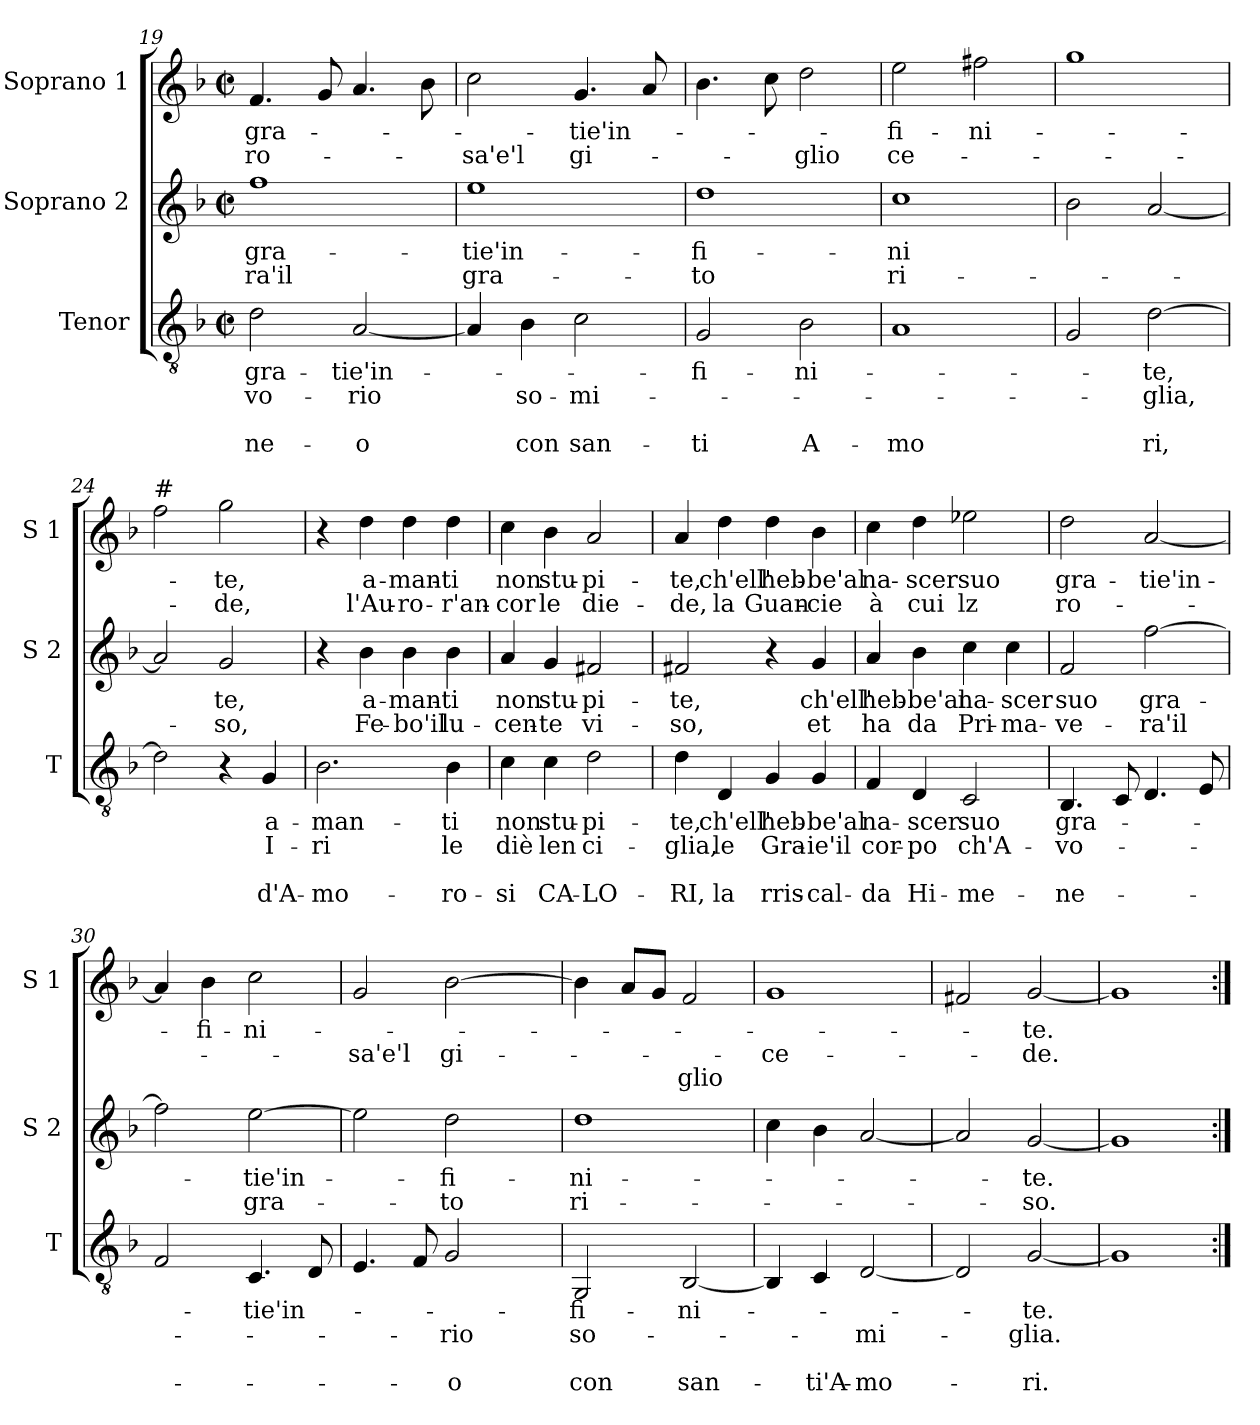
**kern	**text	**text	**text	**text	**kern	**text	**text	**kern	**text	**text	**text
*part3	*part3	*part3	*part3	*part3	*part2	*part2	*part2	*part1	*part1	*part1	*part1
*staff3	*staff3	*staff3	*staff3	*staff3	*staff2	*staff2	*staff2	*staff1	*staff1	*staff1	*staff1
*I"Tenor	*	*	*	*	*I"Soprano 2	*	*	*I"Soprano 1	*	*	*
*I'T	*	*	*	*	*I'S 2	*	*	*I'S 1	*	*	*
*clefGv2	*	*	*	*	*clefG2	*	*	*clefG2	*	*	*
*k[b-]	*	*	*	*	*k[b-]	*	*	*k[b-]	*	*	*
*F:	*	*	*	*	*F:	*	*	*F:	*	*	*
*M2/2	*	*	*	*	*M2/2	*	*	*M2/2	*	*	*
*met(c|)	*	*	*	*	*met(c|)	*	*	*met(c|)	*	*	*
=19	=19	=19	=19	=19	=19	=19	=19	=19	=19	=19	=19
!	!LO:LY:b	!LO:LY:b	!	!LO:LY:b	!	!LO:LY:b	!LO:LY:b	!	!LO:LY:b	!LO:LY:b	!
2d\	gra-	-vo-	.	-ne-	1ff	gra-	-ra'il	4.f/	gra-	ro-	.
.	.	.	.	.	.	.	.	8g/	.	.	.
!	!LO:LY:b	!LO:LY:b	!	!LO:LY:b	!	!	!	!	!	!	!
[2A/	-tie'in-	-rio	.	-o	.	.	.	4.a/	.	.	.
.	.	.	.	.	.	.	.	8b-\	.	.	.
=20	=20	=20	=20	=20	=20	=20	=20	=20	=20	=20	=20
!	!	!	!	!	!	!LO:LY:b	!LO:LY:b	!	!	!LO:LY:b	!
4A/]	.	.	.	.	1ee	-tie'in-	gra-	2cc\	.	-sa'e'l	.
!	!	!LO:LY:b	!	!LO:LY:b	!	!	!	!	!	!	!
4B-\	.	so-	.	con	.	.	.	.	.	.	.
!	!	!LO:LY:b	!	!LO:LY:b	!	!	!	!	!LO:LY:b	!LO:LY:b	!
2c\	.	-mi-	.	san-	.	.	.	4.g/	-tie'in-	gi-	.
.	.	.	.	.	.	.	.	8a/	.	.	.
!!LO:LB:g=z
=21	=21	=21	=21	=21	=21	=21	=21	=21	=21	=21	=21
!	!LO:LY:b	!	!	!LO:LY:b	!	!LO:LY:b	!LO:LY:b	!	!	!	!
2G/	-fi-	.	.	-ti	1dd	-fi-	-to	4.b-\	.	.	.
.	.	.	.	.	.	.	.	8cc\	.	.	.
!	!LO:LY:b	!	!	!LO:LY:b	!	!	!	!	!	!LO:LY:b	!
2B-\	-ni-	.	.	A-	.	.	.	2dd\	.	-glio	.
=22	=22	=22	=22	=22	=22	=22	=22	=22	=22	=22	=22
!	!	!	!	!LO:LY:b	!	!LO:LY:b	!LO:LY:b	!	!LO:LY:b	!LO:LY:b	!
1A	.	.	.	-mo	1cc	-ni	ri-	2ee\	-fi-	ce-	.
!	!	!	!	!	!	!	!	!	!LO:LY:b	!	!
.	.	.	.	.	.	.	.	2ff#X\	-ni-	.	.
=23	=23	=23	=23	=23	=23	=23	=23	=23	=23	=23	=23
2G/	.	.	.	.	2b-\	.	.	1gg	.	.	.
!	!LO:LY:b	!LO:LY:b	!	!LO:LY:b	!	!	!	!	!	!	!
[2d\	-te,	-glia,	.	ri,	[2a/	.	.	.	.	.	.
=24	=24	=24	=24	=24	=24	=24	=24	=24	=24	=24	=24
!	!	!	!	!	!	!	!	!LO:TX:a:t=#	!	!	!
2d\]	.	.	.	.	2a/]	.	.	2ff\	.	.	.
!	!	!	!	!	!	!LO:LY:b	!LO:LY:b	!	!LO:LY:b	!LO:LY:b	!
4r	.	.	.	.	2g/	te,	-so,	2gg\	-te,	-de,	.
!	!LO:LY:b	!LO:LY:b	!	!LO:LY:b	!	!	!	!	!	!	!
4G/	a-	I-	.	d'A-	.	.	.	.	.	.	.
=25	=25	=25	=25	=25	=25	=25	=25	=25	=25	=25	=25
!	!LO:LY:b	!LO:LY:b	!	!LO:LY:b	!	!	!	!	!	!	!
2.B-\	-man-	-ri	.	-mo-	4r	.	.	4r	.	.	.
!	!	!	!	!	!	!LO:LY:b	!LO:LY:b	!	!LO:LY:b	!LO:LY:b	!
.	.	.	.	.	4b-\	a-	Fe-	4dd\	a-	l'Au-	.
!	!	!	!	!	!	!LO:LY:b	!LO:LY:b	!	!LO:LY:b	!LO:LY:b	!
.	.	.	.	.	4b-\	-man-	-bo'il	4dd\	-man-	-ro-	.
!	!LO:LY:b	!LO:LY:b	!	!LO:LY:b	!	!LO:LY:b	!LO:LY:b	!	!LO:LY:b	!LO:LY:b	!
4B-\	-ti	le	.	-ro-	4b-\	-ti	lu-	4dd\	-ti	-r'an-	.
!!LO:PB:g=z
=26	=26	=26	=26	=26	=26	=26	=26	=26	=26	=26	=26
!	!LO:LY:b	!LO:LY:b	!	!LO:LY:b	!	!LO:LY:b	!LO:LY:b	!	!LO:LY:b	!LO:LY:b	!
4c\	non	diè	.	-si	4a/	non	-cen-	4cc\	non	-cor	.
!	!LO:LY:b	!LO:LY:b	!	!LO:LY:b	!	!LO:LY:b	!LO:LY:b	!	!LO:LY:b	!LO:LY:b	!
4c\	stu-	len	.	CA-	4g/	stu-	-te	4b-\	stu-	le	.
!	!LO:LY:b	!LO:LY:b	!	!LO:LY:b	!	!LO:LY:b	!LO:LY:b	!	!LO:LY:b	!LO:LY:b	!
2d\	-pi-	ci-	.	-LO-	2f#X/	-pi-	vi-	2a/	-pi-	die-	.
=27	=27	=27	=27	=27	=27	=27	=27	=27	=27	=27	=27
!	!LO:LY:b	!LO:LY:b	!	!LO:LY:b	!	!LO:LY:b	!LO:LY:b	!	!LO:LY:b	!LO:LY:b	!
4d\	-te,	-glia,	.	-RI,	2f#X/	-te,	-so,	4a/	-te,	-de,	.
!	!LO:LY:b	!LO:LY:b	!	!LO:LY:b	!	!	!	!	!LO:LY:b	!LO:LY:b	!
4D/	ch'ell'	le	.	la	.	.	.	4dd\	ch'ell'	la	.
!	!LO:LY:b	!LO:LY:b	!	!LO:LY:b	!	!	!	!	!LO:LY:b	!LO:LY:b	!
4G/	heb-	Gra-	.	rris-	4r	.	.	4dd\	heb-	Guan-	.
!	!LO:LY:b	!LO:LY:b	!	!LO:LY:b	!	!LO:LY:b	!LO:LY:b	!	!LO:LY:b	!LO:LY:b	!
4G/	-be'al	-ie'il	.	-cal-	4g/	ch'ell'	et	4b-\	-be'al	-cie	.
=28	=28	=28	=28	=28	=28	=28	=28	=28	=28	=28	=28
!	!LO:LY:b	!LO:LY:b	!	!LO:LY:b	!	!LO:LY:b	!LO:LY:b	!	!LO:LY:b	!LO:LY:b	!
4F/	na-	cor-	.	-da	4a/	heb-	ha	4cc\	na-	à	.
!	!LO:LY:b	!LO:LY:b	!	!LO:LY:b	!	!LO:LY:b	!LO:LY:b	!	!LO:LY:b	!LO:LY:b	!
4D/	-scer	-po	.	Hi-	4b-\	-be'al	da	4dd\	-scer	cui	.
!	!LO:LY:b	!LO:LY:b	!	!LO:LY:b	!	!LO:LY:b	!LO:LY:b	!	!LO:LY:b	!LO:LY:b	!
2C/	suo	ch'A-	.	-me-	4cc\	na-	Pri-	2ee-X\	suo	lz	.
!	!	!	!	!	!	!LO:LY:b	!LO:LY:b	!	!	!	!
.	.	.	.	.	4cc\	-scer	-ma-	.	.	.	.
=29	=29	=29	=29	=29	=29	=29	=29	=29	=29	=29	=29
!	!LO:LY:b	!LO:LY:b	!	!LO:LY:b	!	!LO:LY:b	!LO:LY:b	!	!LO:LY:b	!LO:LY:b	!
4.BB-/	gra-	-vo-	.	-ne-	2f/	suo	-ve-	2dd\	gra-	ro-	.
8C/	.	.	.	.	.	.	.	.	.	.	.
!	!	!	!	!	!	!LO:LY:b	!LO:LY:b	!	!LO:LY:b	!	!
4.D/	.	.	.	.	[2ff\	gra-	-ra'il	[2a/	-tie'in-	.	.
8E/	.	.	.	.	.	.	.	.	.	.	.
=30	=30	=30	=30	=30	=30	=30	=30	=30	=30	=30	=30
2F/	.	.	.	.	2ff\]	.	.	4a/]	.	.	.
!	!	!	!	!	!	!	!	!	!LO:LY:b	!	!
.	.	.	.	.	.	.	.	4b-\	-fi-	.	.
!	!LO:LY:b	!	!	!	!	!LO:LY:b	!LO:LY:b	!	!LO:LY:b	!	!
4.C/	-tie'in-	.	.	.	[2ee\	-tie'in-	gra-	2cc\	-ni-	.	.
8D/	.	.	.	.	.	.	.	.	.	.	.
!!LO:LB:g=z
=31	=31	=31	=31	=31	=31	=31	=31	=31	=31	=31	=31
!	!	!	!	!	!	!	!	!	!	!LO:LY:b	!
4.E/	.	.	.	.	2ee\]	.	.	2g/	.	-sa'e'l	.
8F/	.	.	.	.	.	.	.	.	.	.	.
!	!	!LO:LY:b	!	!LO:LY:b	!	!LO:LY:b	!LO:LY:b	!	!	!LO:LY:b	!
2G/	.	-rio	.	-o	2dd\	-fi-	-to	[2b-\	.	gi-	.
=32	=32	=32	=32	=32	=32	=32	=32	=32	=32	=32	=32
!	!LO:LY:b	!LO:LY:b	!	!LO:LY:b	!	!LO:LY:b	!LO:LY:b	!	!	!	!
2GG/	-fi-	so-	.	con	1dd	-ni-	ri-	4b-\]	.	.	.
.	.	.	.	.	.	.	.	8a/L	.	.	.
.	.	.	.	.	.	.	.	8g/J	.	.	.
!	!LO:LY:b	!	!	!LO:LY:b	!	!	!	!	!	!	!LO:LY:b
[2BB-/	-ni-	.	.	san-	.	.	.	2f/	.	.	glio
=33	=33	=33	=33	=33	=33	=33	=33	=33	=33	=33	=33
!	!	!	!	!	!	!	!	!	!	!LO:LY:b	!
4BB-/]	.	.	.	.	4cc\	.	.	1g	.	-ce-	.
!	!	!	!	!LO:LY:b	!	!	!	!	!	!	!
4C/	.	.	.	-ti'A-	4b-\	.	.	.	.	.	.
!	!	!LO:LY:b	!	!LO:LY:b	!	!	!	!	!	!	!
[2D/	.	-mi-	.	-mo-	[2a/	.	.	.	.	.	.
=34	=34	=34	=34	=34	=34	=34	=34	=34	=34	=34	=34
2D/]	.	.	.	.	2a/]	.	.	2f#X/	.	.	.
!	!LO:LY:b	!LO:LY:b	!	!LO:LY:b	!	!LO:LY:b	!LO:LY:b	!	!LO:LY:b	!LO:LY:b	!
[2G/	-te.	-glia.	.	-ri.	[2g/	-te.	-so.	[2g/	-te.	-de.	.
=35	=35	=35	=35	=35	=35	=35	=35	=35	=35	=35	=35
1G]	.	.	.	.	1g]	.	.	1g]	.	.	.
=:|!	=:|!	=:|!	=:|!	=:|!	=:|!	=:|!	=:|!	=:|!	=:|!	=:|!	=:|!
*-	*-	*-	*-	*-	*-	*-	*-	*-	*-	*-	*-
